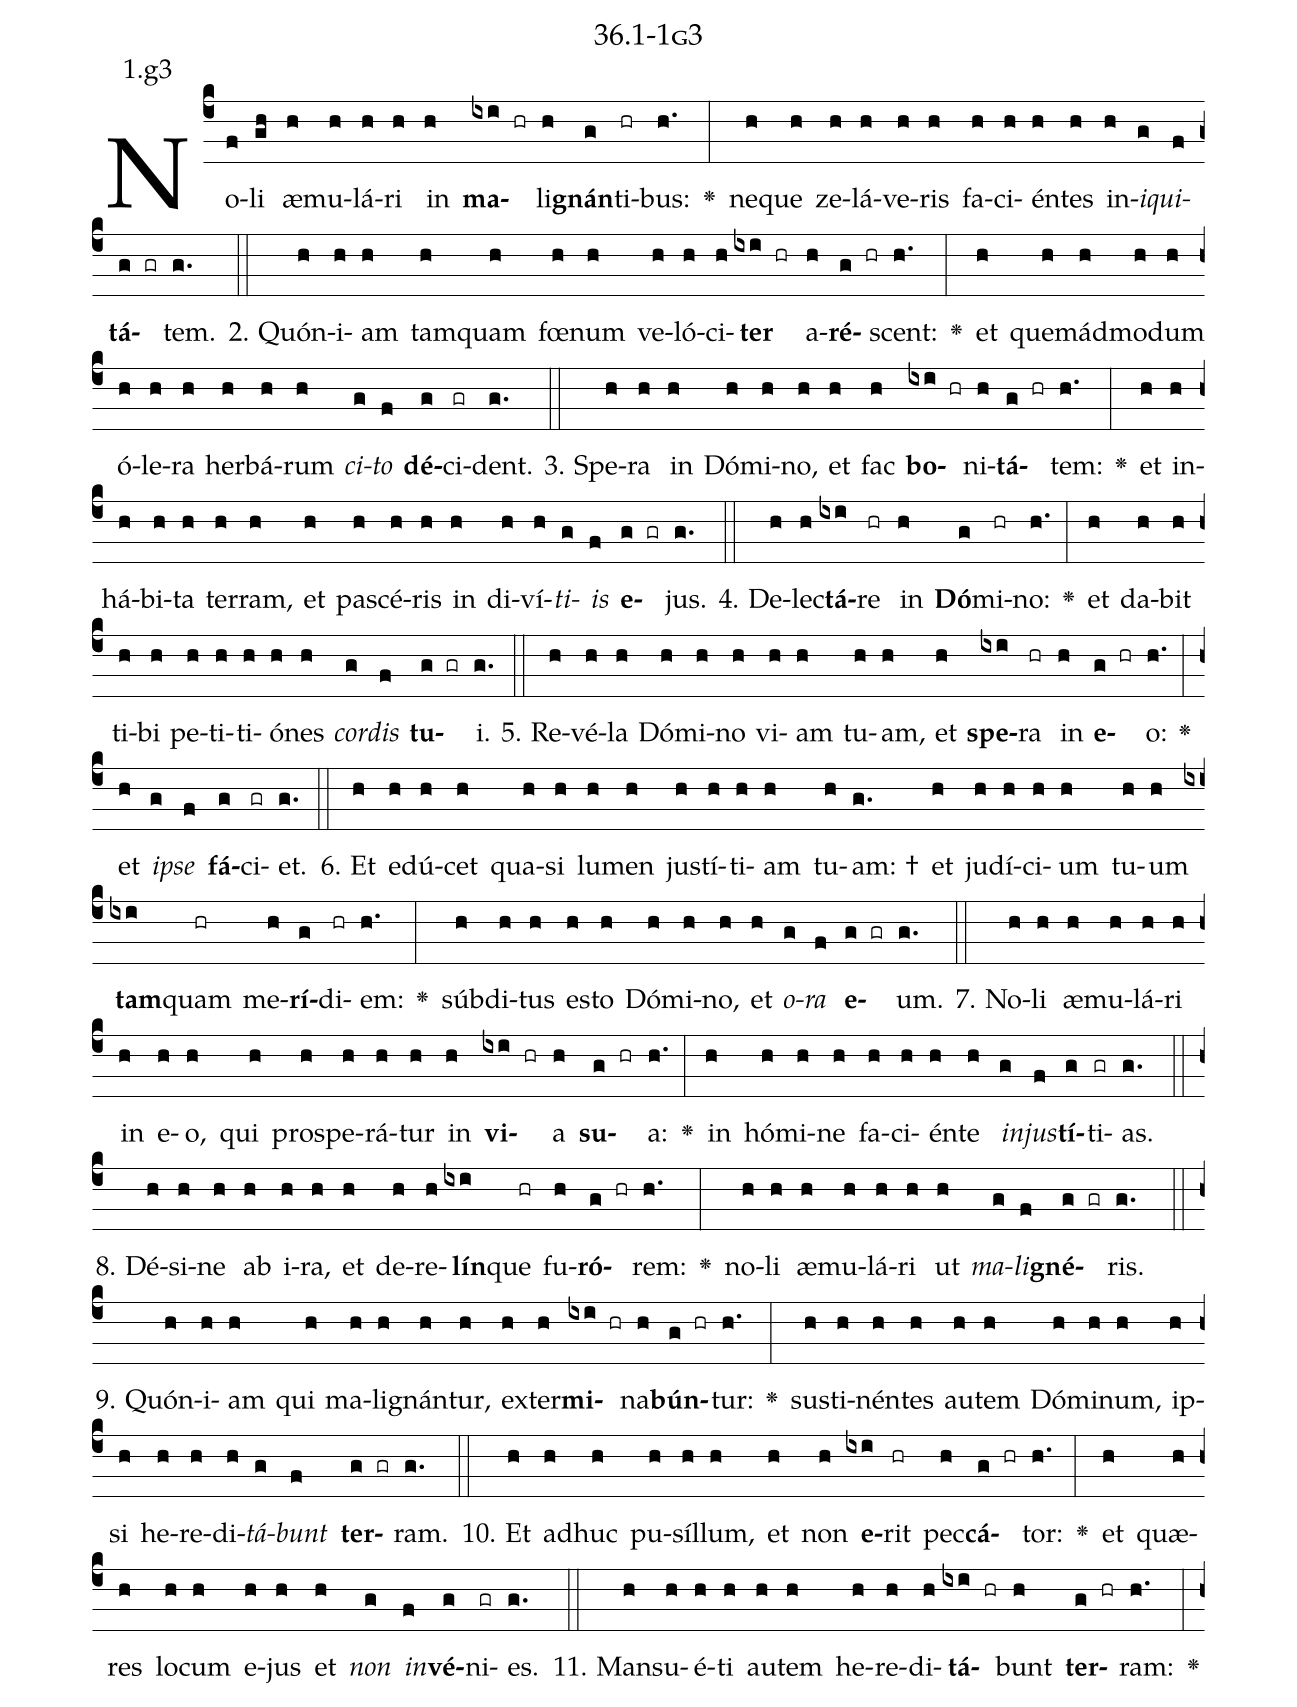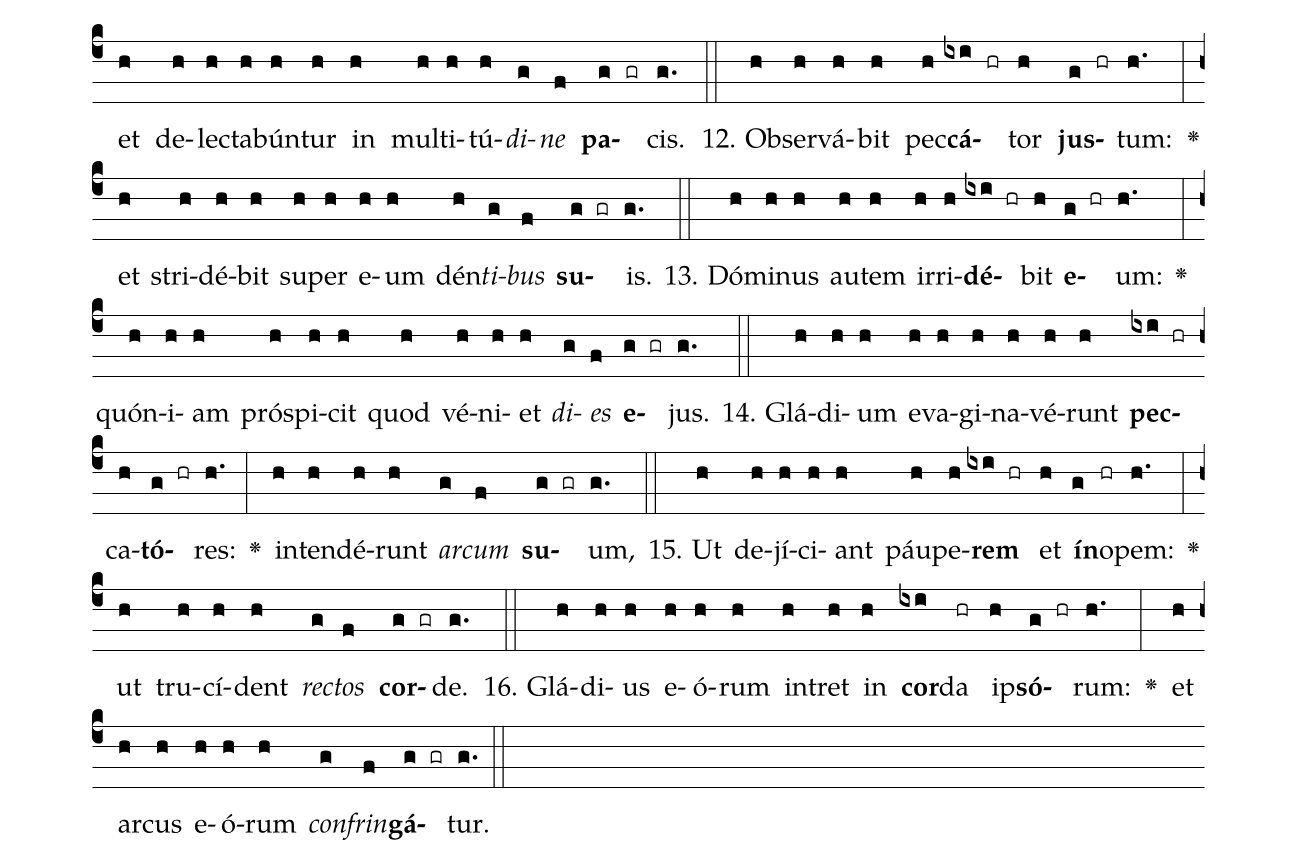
name: 36.1-1g3;
annotation: 1.g3;
%%
(c4)No(f)li(gh) æ(h)mu(h)lá(h)ri(h) in(h) <b>ma</b>(ixi hr)li(h)<b>gnán</b>(g)ti(hr)bus:(h.) <v>\greheightstar</v>(:) ne(h)que(h) ze(h)lá(h)ve(h)ris(h) fa(h)ci(h)én(h)tes(h) in(h)<i>i</i>(g)<i>qui</i>(f)<b>tá</b>(g gr)tem.(g.) (::)
2. Quón(h)i(h)am(h) tam(h)quam(h) fœ(h)num(h) ve(h)ló(h)ci(h)<b>ter</b>(ixi hr) a(h)<b>ré</b>(g hr)scent:(h.) <v>\greheightstar</v>(:) et(h) quem(h)ád(h)mo(h)dum(h) ó(h)le(h)ra(h) her(h)bá(h)rum(h) <i>ci</i>(g)<i>to</i>(f) <b>dé</b>(g)ci(gr)dent.(g.) (::)
3. Spe(h)ra(h) in(h) Dó(h)mi(h)no,(h) et(h) fac(h) <b>bo</b>(ixi hr)ni(h)<b>tá</b>(g hr)tem:(h.) <v>\greheightstar</v>(:) et(h) in(h)há(h)bi(h)ta(h) ter(h)ram,(h) et(h) pa(h)scé(h)ris(h) in(h) di(h)ví(h)<i>ti</i>(g)<i>is</i>(f) <b>e</b>(g gr)jus.(g.) (::)
4. De(h)lec(h)<b>tá</b>(ixi)re(hr) in(h) <b>Dó</b>(g)mi(hr)no:(h.) <v>\greheightstar</v>(:) et(h) da(h)bit(h) ti(h)bi(h) pe(h)ti(h)ti(h)ó(h)nes(h) <i>cor</i>(g)<i>dis</i>(f) <b>tu</b>(g gr)i.(g.) (::)
5. Re(h)vé(h)la(h) Dó(h)mi(h)no(h) vi(h)am(h) tu(h)am,(h) et(h) <b>spe</b>(ixi)ra(hr) in(h) <b>e</b>(g hr)o:(h.) <v>\greheightstar</v>(:) et(h) <i>ip</i>(g)<i>se</i>(f) <b>fá</b>(g)ci(gr)et.(g.) (::)
6. Et(h) e(h)dú(h)cet(h) qua(h)si(h) lu(h)men(h) jus(h)tí(h)ti(h)am(h) tu(h)am: †(g.) et(h) ju(h)dí(h)ci(h)um(h) tu(h)um(h) <b>tam</b>(ixi)quam(hr) me(h)<b>rí</b>(g)di(hr)em:(h.) <v>\greheightstar</v>(:) súb(h)di(h)tus(h) es(h)to(h) Dó(h)mi(h)no,(h) et(h) <i>o</i>(g)<i>ra</i>(f) <b>e</b>(g gr)um.(g.) (::)
7. No(h)li(h) æ(h)mu(h)lá(h)ri(h) in(h) e(h)o,(h) qui(h) pro(h)spe(h)rá(h)tur(h) in(h) <b>vi</b>(ixi hr)a(h) <b>su</b>(g hr)a:(h.) <v>\greheightstar</v>(:) in(h) hó(h)mi(h)ne(h) fa(h)ci(h)én(h)te(h) <i>in</i>(g)<i>jus</i>(f)<b>tí</b>(g)ti(gr)as.(g.) (::)
8. Dé(h)si(h)ne(h) ab(h) i(h)ra,(h) et(h) de(h)re(h)<b>lín</b>(ixi)que(hr) fu(h)<b>ró</b>(g hr)rem:(h.) <v>\greheightstar</v>(:) no(h)li(h) æ(h)mu(h)lá(h)ri(h) ut(h) <i>ma</i>(g)<i>li</i>(f)<b>gné</b>(g gr)ris.(g.) (::)
9. Quón(h)i(h)am(h) qui(h) ma(h)li(h)gnán(h)tur,(h) ex(h)ter(h)<b>mi</b>(ixi hr)na(h)<b>bún</b>(g hr)tur:(h.) <v>\greheightstar</v>(:) sus(h)ti(h)nén(h)tes(h) au(h)tem(h) Dó(h)mi(h)num,(h) ip(h)si(h) he(h)re(h)di(h)<i>tá</i>(g)<i>bunt</i>(f) <b>ter</b>(g gr)ram.(g.) (::)
10. Et(h) ad(h)huc(h) pu(h)síl(h)lum,(h) et(h) non(h) <b>e</b>(ixi)rit(hr) pec(h)<b>cá</b>(g hr)tor:(h.) <v>\greheightstar</v>(:) et(h) quæ(h)res(h) lo(h)cum(h) e(h)jus(h) et(h) <i>non</i>(g) <i>in</i>(f)<b>vé</b>(g)ni(gr)es.(g.) (::)
11. Man(h)su(h)é(h)ti(h) au(h)tem(h) he(h)re(h)di(h)<b>tá</b>(ixi hr)bunt(h) <b>ter</b>(g hr)ram:(h.) <v>\greheightstar</v>(:) et(h) de(h)lec(h)ta(h)bún(h)tur(h) in(h) mul(h)ti(h)tú(h)<i>di</i>(g)<i>ne</i>(f) <b>pa</b>(g gr)cis.(g.) (::)
12. Ob(h)ser(h)vá(h)bit(h) pec(h)<b>cá</b>(ixi hr)tor(h) <b>jus</b>(g hr)tum:(h.) <v>\greheightstar</v>(:) et(h) stri(h)dé(h)bit(h) su(h)per(h) e(h)um(h) dén(h)<i>ti</i>(g)<i>bus</i>(f) <b>su</b>(g gr)is.(g.) (::)
13. Dó(h)mi(h)nus(h) au(h)tem(h) ir(h)ri(h)<b>dé</b>(ixi hr)bit(h) <b>e</b>(g hr)um:(h.) <v>\greheightstar</v>(:) quón(h)i(h)am(h) pró(h)spi(h)cit(h) quod(h) vé(h)ni(h)et(h) <i>di</i>(g)<i>es</i>(f) <b>e</b>(g gr)jus.(g.) (::)
14. Glá(h)di(h)um(h) e(h)va(h)gi(h)na(h)vé(h)runt(h) <b>pec</b>(ixi hr)ca(h)<b>tó</b>(g hr)res:(h.) <v>\greheightstar</v>(:) in(h)ten(h)dé(h)runt(h) <i>ar</i>(g)<i>cum</i>(f) <b>su</b>(g gr)um,(g.) (::)
15. Ut(h) de(h)jí(h)ci(h)ant(h) páu(h)pe(h)<b>rem</b>(ixi hr) et(h) <b>ín</b>(g)o(hr)pem:(h.) <v>\greheightstar</v>(:) ut(h) tru(h)cí(h)dent(h) <i>rec</i>(g)<i>tos</i>(f) <b>cor</b>(g gr)de.(g.) (::)
16. Glá(h)di(h)us(h) e(h)ó(h)rum(h) in(h)tret(h) in(h) <b>cor</b>(ixi)da(hr) ip(h)<b>só</b>(g hr)rum:(h.) <v>\greheightstar</v>(:) et(h) ar(h)cus(h) e(h)ó(h)rum(h) <i>con</i>(g)<i>frin</i>(f)<b>gá</b>(g gr)tur.(g.) (::)
